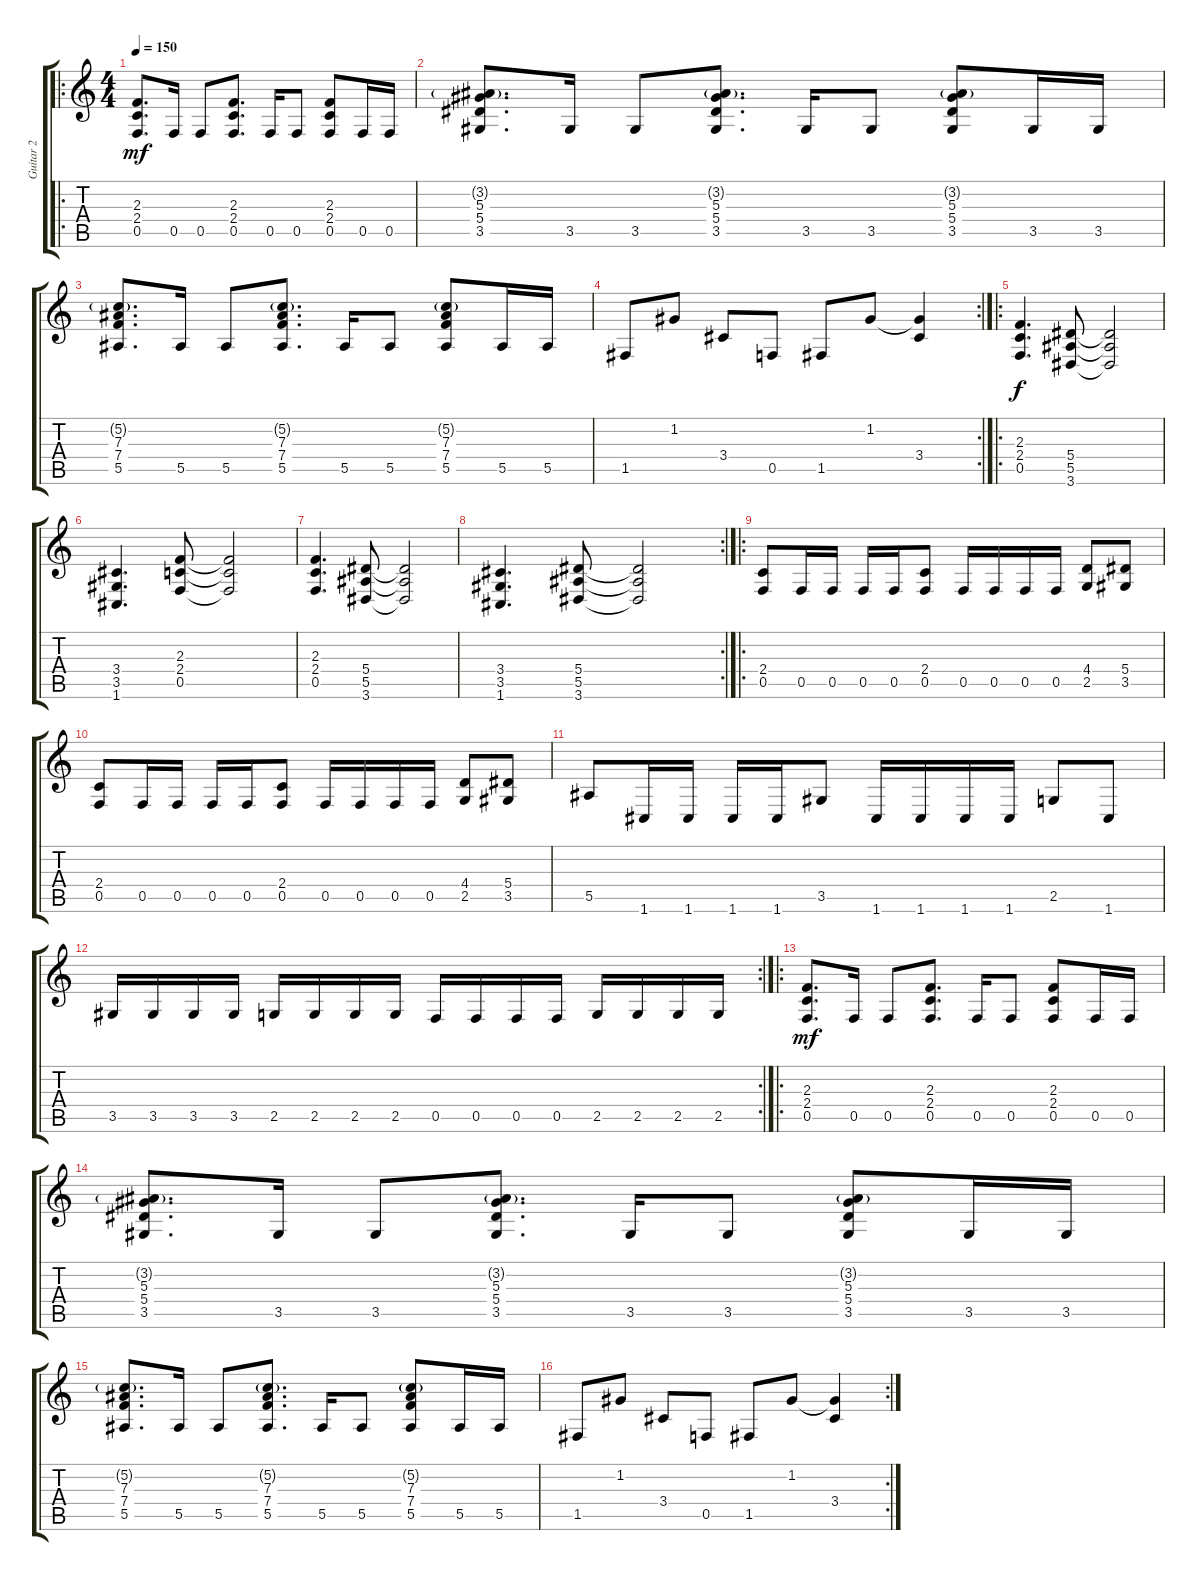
\track ("Guitar 2" "Guitar 2") {instrument distortionguitar}
\staff {score tabs}
\tuning (C4 G3 Eb3 Bb2 F2 C2) {hide}
\ro
\ts (4 4)
\tempo 150
\clef g2
\ks c
(2.3 2.4 0.5).8{d dy mf balance 2} 0.5.16 0.5.8 (2.3 2.4 0.5).8{d} 0.5.16 0.5.8 (2.3 2.4 0.5).8 0.5.16 0.5.16 |
(3.2{g} 5.3 5.4 3.5).8{d} 3.5.16 3.5.8 (3.2{g} 5.3 5.4 3.5).8{d} 3.5.16 3.5.8 (3.2{g} 5.3 5.4 3.5).8 3.5.16 3.5.16 |
(5.2{g} 7.3 7.4 5.5).8{d} 5.5.16 5.5.8 (5.2{g} 7.3 7.4 5.5).8{d} 5.5.16 5.5.8 (5.2{g} 7.3 7.4 5.5).8 5.5.16 5.5.16 |
\rc 2
1.5.8 1.2.8 3.4.8 0.5.8 1.5.8 1.2.8 (1.2{t} 3.4).4 |
\ro
(2.3 2.4 0.5).4{d dy f balance 8} (5.4 5.5 3.6).8 (5.4{t} 5.5{t} 3.6{t}).2 |
(3.4 3.5 1.6).4{d} (2.3 2.4 0.5).8 (2.3{t} 2.4{t} 0.5{t}).2 |
(2.3 2.4 0.5).4{d} (5.4 5.5 3.6).8 (5.4{t} 5.5{t} 3.6{t}).2 |
\rc 2
(3.4 3.5 1.6).4{d} (5.4 5.5 3.6).8 (5.4{t} 5.5{t} 3.6{t}).2 |
\ro
(2.4 0.5).8{balance 2} 0.5.16 0.5.16 0.5.16 0.5.16 (2.4 0.5).8 0.5.16 0.5.16 0.5.16 0.5.16 (4.4 2.5).8 (5.4 3.5).8 |
(2.4 0.5).8 0.5.16 0.5.16 0.5.16 0.5.16 (2.4 0.5).8 0.5.16 0.5.16 0.5.16 0.5.16 (4.4 2.5).8 (5.4 3.5).8 |
5.5.8 1.6.16 1.6.16 1.6.16 1.6.16 3.5.8 1.6.16 1.6.16 1.6.16 1.6.16 2.5.8 1.6.8 |
\rc 2
3.5.16 3.5.16 3.5.16 3.5.16 2.5.16 2.5.16 2.5.16 2.5.16 0.5.16 0.5.16 0.5.16 0.5.16 2.5.16 2.5.16 2.5.16 2.5.16 |
\ro
(2.3 2.4 0.5).8{d dy mf} 0.5.16 0.5.8 (2.3 2.4 0.5).8{d} 0.5.16 0.5.8 (2.3 2.4 0.5).8 0.5.16 0.5.16 |
(3.2{g} 5.3 5.4 3.5).8{d} 3.5.16 3.5.8 (3.2{g} 5.3 5.4 3.5).8{d} 3.5.16 3.5.8 (3.2{g} 5.3 5.4 3.5).8 3.5.16 3.5.16 |
(5.2{g} 7.3 7.4 5.5).8{d} 5.5.16 5.5.8 (5.2{g} 7.3 7.4 5.5).8{d} 5.5.16 5.5.8 (5.2{g} 7.3 7.4 5.5).8 5.5.16 5.5.16 |
\rc 2
1.5.8 1.2.8 3.4.8 0.5.8 1.5.8 1.2.8 (1.2{t} 3.4).4
